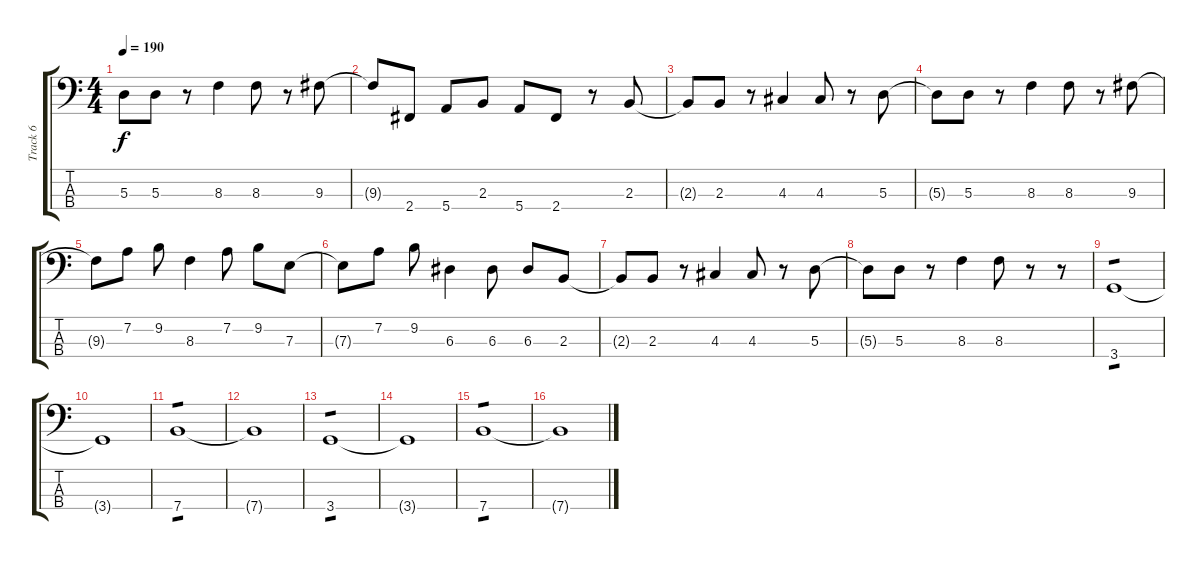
\track ("Track 6" "Track 6") {instrument electricbassfinger}
\staff {score tabs}
\tuning (G2 D2 A1 E1) {hide}
\ts (4 4)
\tempo 190
\clef f4
\ks c
5.3{t}.8{dy f} 5.3.8 r.8 8.3.4 8.3.8 r.8 9.3.8 |
9.3{t}.8 2.4.8 5.4.8 2.3.8 5.4.8 2.4.8 r.8 2.3.8 |
2.3{t}.8 2.3.8 r.8 4.3.4 4.3.8 r.8 5.3.8 |
5.3{t}.8 5.3.8 r.8 8.3.4 8.3.8 r.8 9.3.8 |
9.3{t}.8 7.2.8 9.2.8 8.3.4 7.2.8 9.2.8 7.3.8 |
7.3{t}.8 7.2.8 9.2.8 6.3.4 6.3.8 6.3.8 2.3.8 |
2.3{t}.8 2.3.8 r.8 4.3.4 4.3.8 r.8 5.3.8 |
5.3{t}.8 5.3.8 r.8 8.3.4 8.3.8 r.8 r.8 |
3.4.1{tp 1} |
3.4{t}.1 |
7.4.1{tp 1} |
7.4{t}.1 |
3.4.1{tp 1} |
3.4{t}.1 |
7.4.1{tp 1} |
7.4{t}.1
